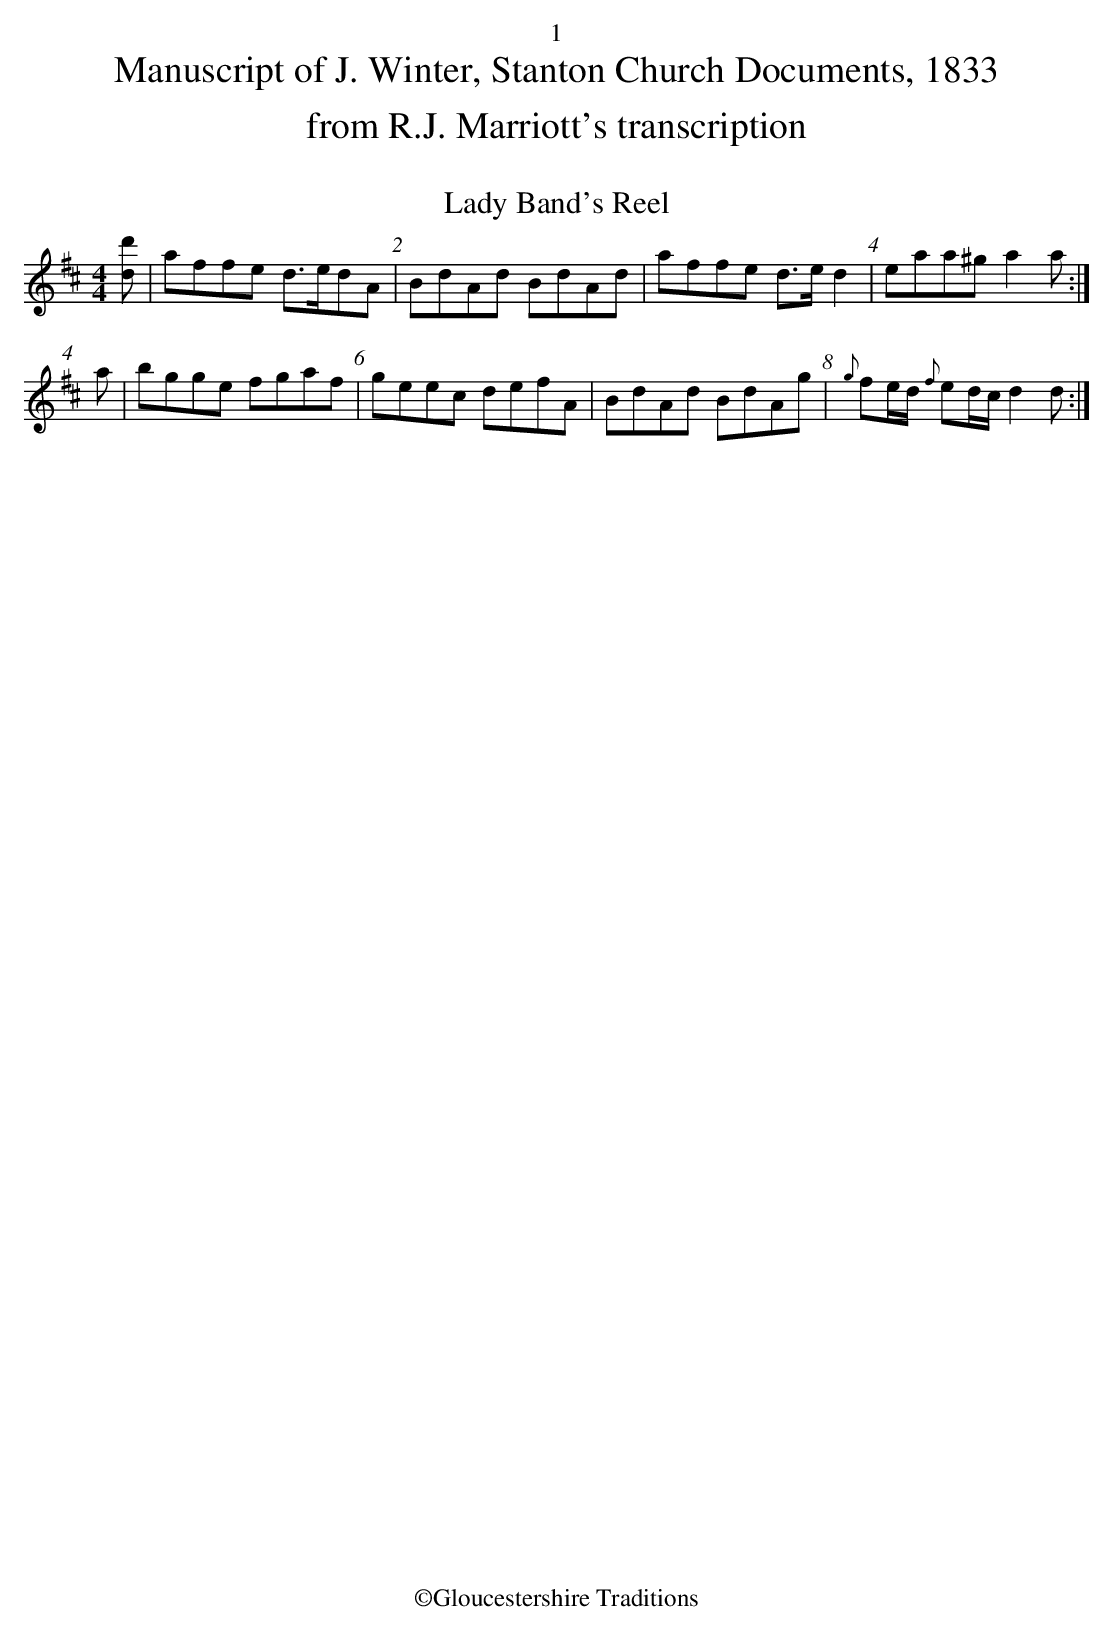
X:1
T:Lady Band's Reel
M:4/4
L:1/8
K:D
[dd']| affe d>edA | BdAd BdAd | affe d>ed2 | eaa^g a2a :|
a| bgge fgaf | geec defA | BdAd BdAg | {g}fe/d/ {f}ed/c/ d2d:|
